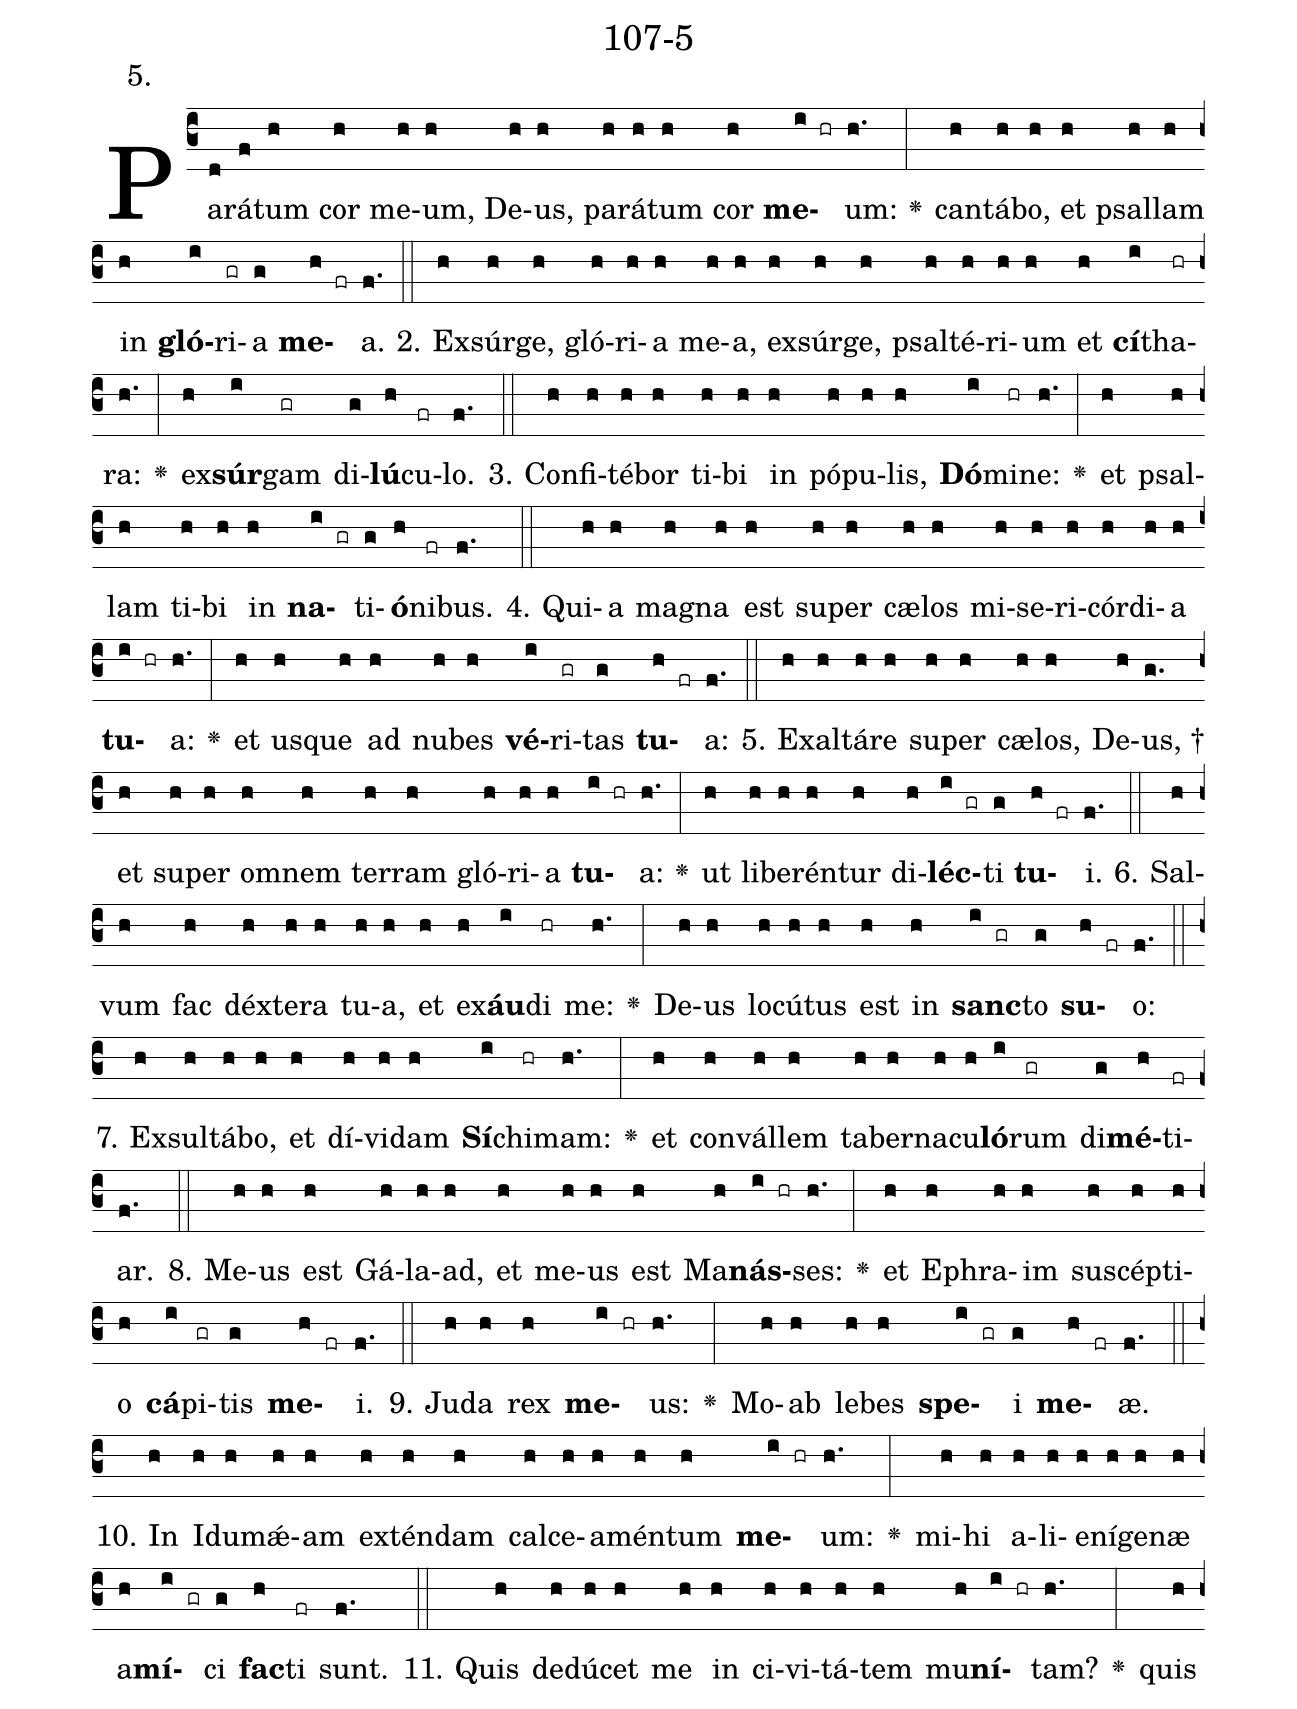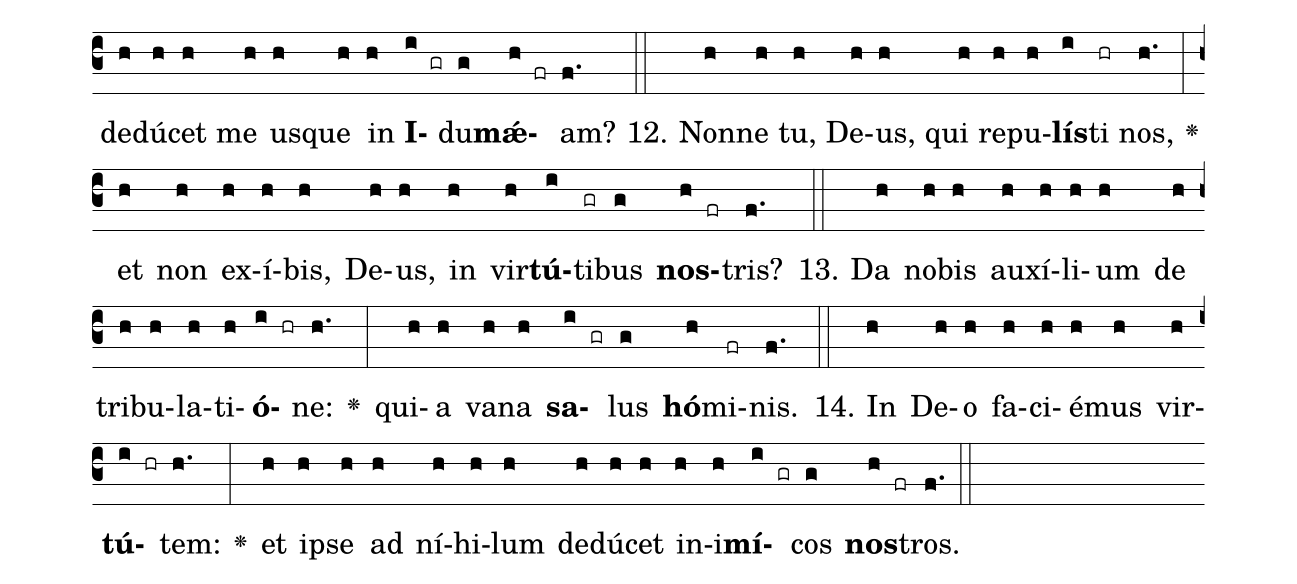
name: 107-5;
annotation: 5.;
%%
(c3)Pa(d)rá(f)tum(h) cor(h) me(h)um,(h) De(h)us,(h) pa(h)rá(h)tum(h) cor(h) <b>me</b>(i hr)um:(h.) <v>\greheightstar</v>(:) can(h)tá(h)bo,(h) et(h) psal(h)lam(h) in(h) <b>gló</b>(i)ri(gr)a(g) <b>me</b>(h fr)a.(f.) (::)
2. Ex(h)súr(h)ge,(h) gló(h)ri(h)a(h) me(h)a,(h) ex(h)súr(h)ge,(h) psal(h)té(h)ri(h)um(h) et(h) <b>cí</b>(i)tha(hr)ra:(h.) <v>\greheightstar</v>(:) ex(h)<b>súr</b>(i)gam(gr) di(g)<b>lú</b>(h)cu(fr)lo.(f.) (::)
3. Con(h)fi(h)té(h)bor(h) ti(h)bi(h) in(h) pó(h)pu(h)lis,(h) <b>Dó</b>(i)mi(hr)ne:(h.) <v>\greheightstar</v>(:) et(h) psal(h)lam(h) ti(h)bi(h) in(h) <b>na</b>(i gr)ti(g)<b>ó</b>(h)ni(fr)bus.(f.) (::)
4. Qui(h)a(h) ma(h)gna(h) est(h) su(h)per(h) cæ(h)los(h) mi(h)se(h)ri(h)cór(h)di(h)a(h) <b>tu</b>(i hr)a:(h.) <v>\greheightstar</v>(:) et(h) us(h)que(h) ad(h) nu(h)bes(h) <b>vé</b>(i)ri(gr)tas(g) <b>tu</b>(h fr)a:(f.) (::)
5. Ex(h)al(h)tá(h)re(h) su(h)per(h) cæ(h)los,(h) De(h)us, †(g.) et(h) su(h)per(h) om(h)nem(h) ter(h)ram(h) gló(h)ri(h)a(h) <b>tu</b>(i hr)a:(h.) <v>\greheightstar</v>(:) ut(h) li(h)be(h)rén(h)tur(h) di(h)<b>léc</b>(i gr)ti(g) <b>tu</b>(h fr)i.(f.) (::)
6. Sal(h)vum(h) fac(h) déx(h)te(h)ra(h) tu(h)a,(h) et(h) ex(h)<b>áu</b>(i)di(hr) me:(h.) <v>\greheightstar</v>(:) De(h)us(h) lo(h)cú(h)tus(h) est(h) in(h) <b>sanc</b>(i gr)to(g) <b>su</b>(h fr)o:(f.) (::)
7. Ex(h)sul(h)tá(h)bo,(h) et(h) dí(h)vi(h)dam(h) <b>Sí</b>(i)chi(hr)mam:(h.) <v>\greheightstar</v>(:) et(h) con(h)vál(h)lem(h) ta(h)ber(h)na(h)cu(h)<b>ló</b>(i)rum(gr) di(g)<b>mé</b>(h)ti(fr)ar.(f.) (::)
8. Me(h)us(h) est(h) Gá(h)la(h)ad,(h) et(h) me(h)us(h) est(h) Ma(h)<b>nás</b>(i hr)ses:(h.) <v>\greheightstar</v>(:) et(h) E(h)phra(h)im(h) su(h)scép(h)ti(h)o(h) <b>cá</b>(i)pi(gr)tis(g) <b>me</b>(h fr)i.(f.) (::)
9. Ju(h)da(h) rex(h) <b>me</b>(i hr)us:(h.) <v>\greheightstar</v>(:) Mo(h)ab(h) le(h)bes(h) <b>spe</b>(i gr)i(g) <b>me</b>(h fr)æ.(f.) (::)
10. In(h) I(h)du(h)mǽ(h)am(h) ex(h)tén(h)dam(h) cal(h)ce(h)a(h)mén(h)tum(h) <b>me</b>(i hr)um:(h.) <v>\greheightstar</v>(:) mi(h)hi(h) a(h)li(h)e(h)ní(h)ge(h)næ(h) a(h)<b>mí</b>(i gr)ci(g) <b>fac</b>(h)ti(fr) sunt.(f.) (::)
11. Quis(h) de(h)dú(h)cet(h) me(h) in(h) ci(h)vi(h)tá(h)tem(h) mu(h)<b>ní</b>(i hr)tam?(h.) <v>\greheightstar</v>(:) quis(h) de(h)dú(h)cet(h) me(h) us(h)que(h) in(h) <b>I</b>(i gr)du(g)<b>mǽ</b>(h fr)am?(f.) (::)
12. Non(h)ne(h) tu,(h) De(h)us,(h) qui(h) re(h)pu(h)<b>lís</b>(i)ti(hr) nos,(h.) <v>\greheightstar</v>(:) et(h) non(h) ex(h)í(h)bis,(h) De(h)us,(h) in(h) vir(h)<b>tú</b>(i)ti(gr)bus(g) <b>nos</b>(h fr)tris?(f.) (::)
13. Da(h) no(h)bis(h) au(h)xí(h)li(h)um(h) de(h) tri(h)bu(h)la(h)ti(h)<b>ó</b>(i hr)ne:(h.) <v>\greheightstar</v>(:) qui(h)a(h) va(h)na(h) <b>sa</b>(i gr)lus(g) <b>hó</b>(h)mi(fr)nis.(f.) (::)
14. In(h) De(h)o(h) fa(h)ci(h)é(h)mus(h) vir(h)<b>tú</b>(i hr)tem:(h.) <v>\greheightstar</v>(:) et(h) ip(h)se(h) ad(h) ní(h)hi(h)lum(h) de(h)dú(h)cet(h) in(h)i(h)<b>mí</b>(i gr)cos(g) <b>nos</b>(h fr)tros.(f.) (::)
